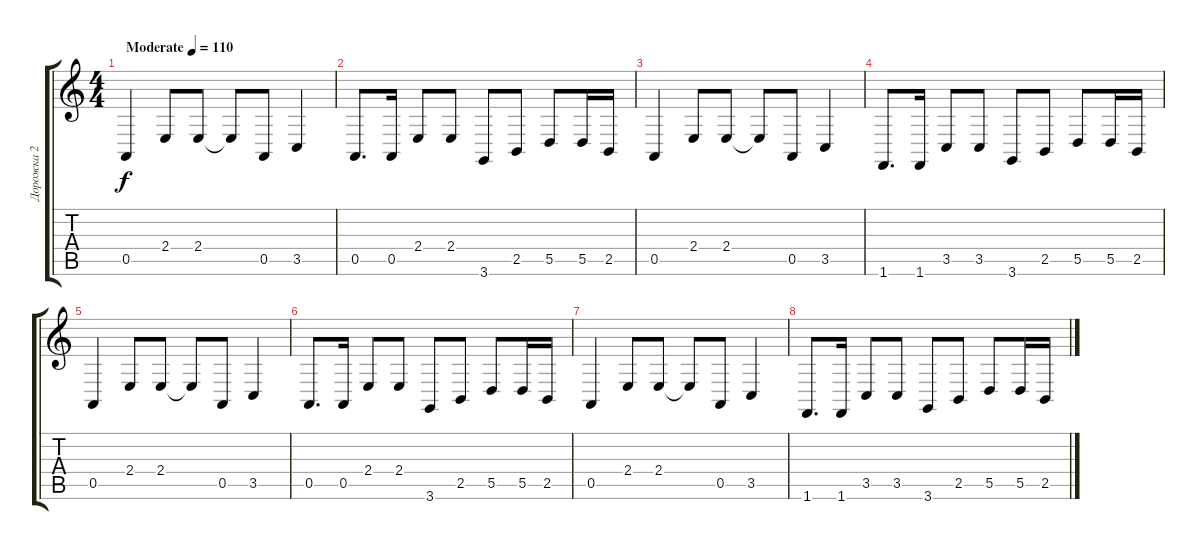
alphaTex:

\track ("Дорожка 2" "Дорожка 2") {instrument honkytonkpiano}
\staff {score tabs}
\tuning (E4 B3 G3 D3 A2 E2) {hide}
\ts (4 4)
\tempo (110 "Moderate")
\clef g2
\ks c
0.5.4{dy f instrument honkytonkpiano} 2.4.8 2.4.8 2.4{t}.8 0.5.8 3.5.4 |
0.5.8{d} 0.5.16 2.4.8 2.4.8 3.6.8 2.5.8 5.5.8 5.5.16 2.5.16 |
0.5.4 2.4.8 2.4.8 2.4{t}.8 0.5.8 3.5.4 |
1.6.8{d} 1.6.16 3.5.8 3.5.8 3.6.8 2.5.8 5.5.8 5.5.16 2.5.16 |
0.5.4 2.4.8 2.4.8 2.4{t}.8 0.5.8 3.5.4 |
0.5.8{d} 0.5.16 2.4.8 2.4.8 3.6.8 2.5.8 5.5.8 5.5.16 2.5.16 |
0.5.4 2.4.8 2.4.8 2.4{t}.8 0.5.8 3.5.4 |
1.6.8{d} 1.6.16 3.5.8 3.5.8 3.6.8 2.5.8 5.5.8 5.5.16 2.5.16
